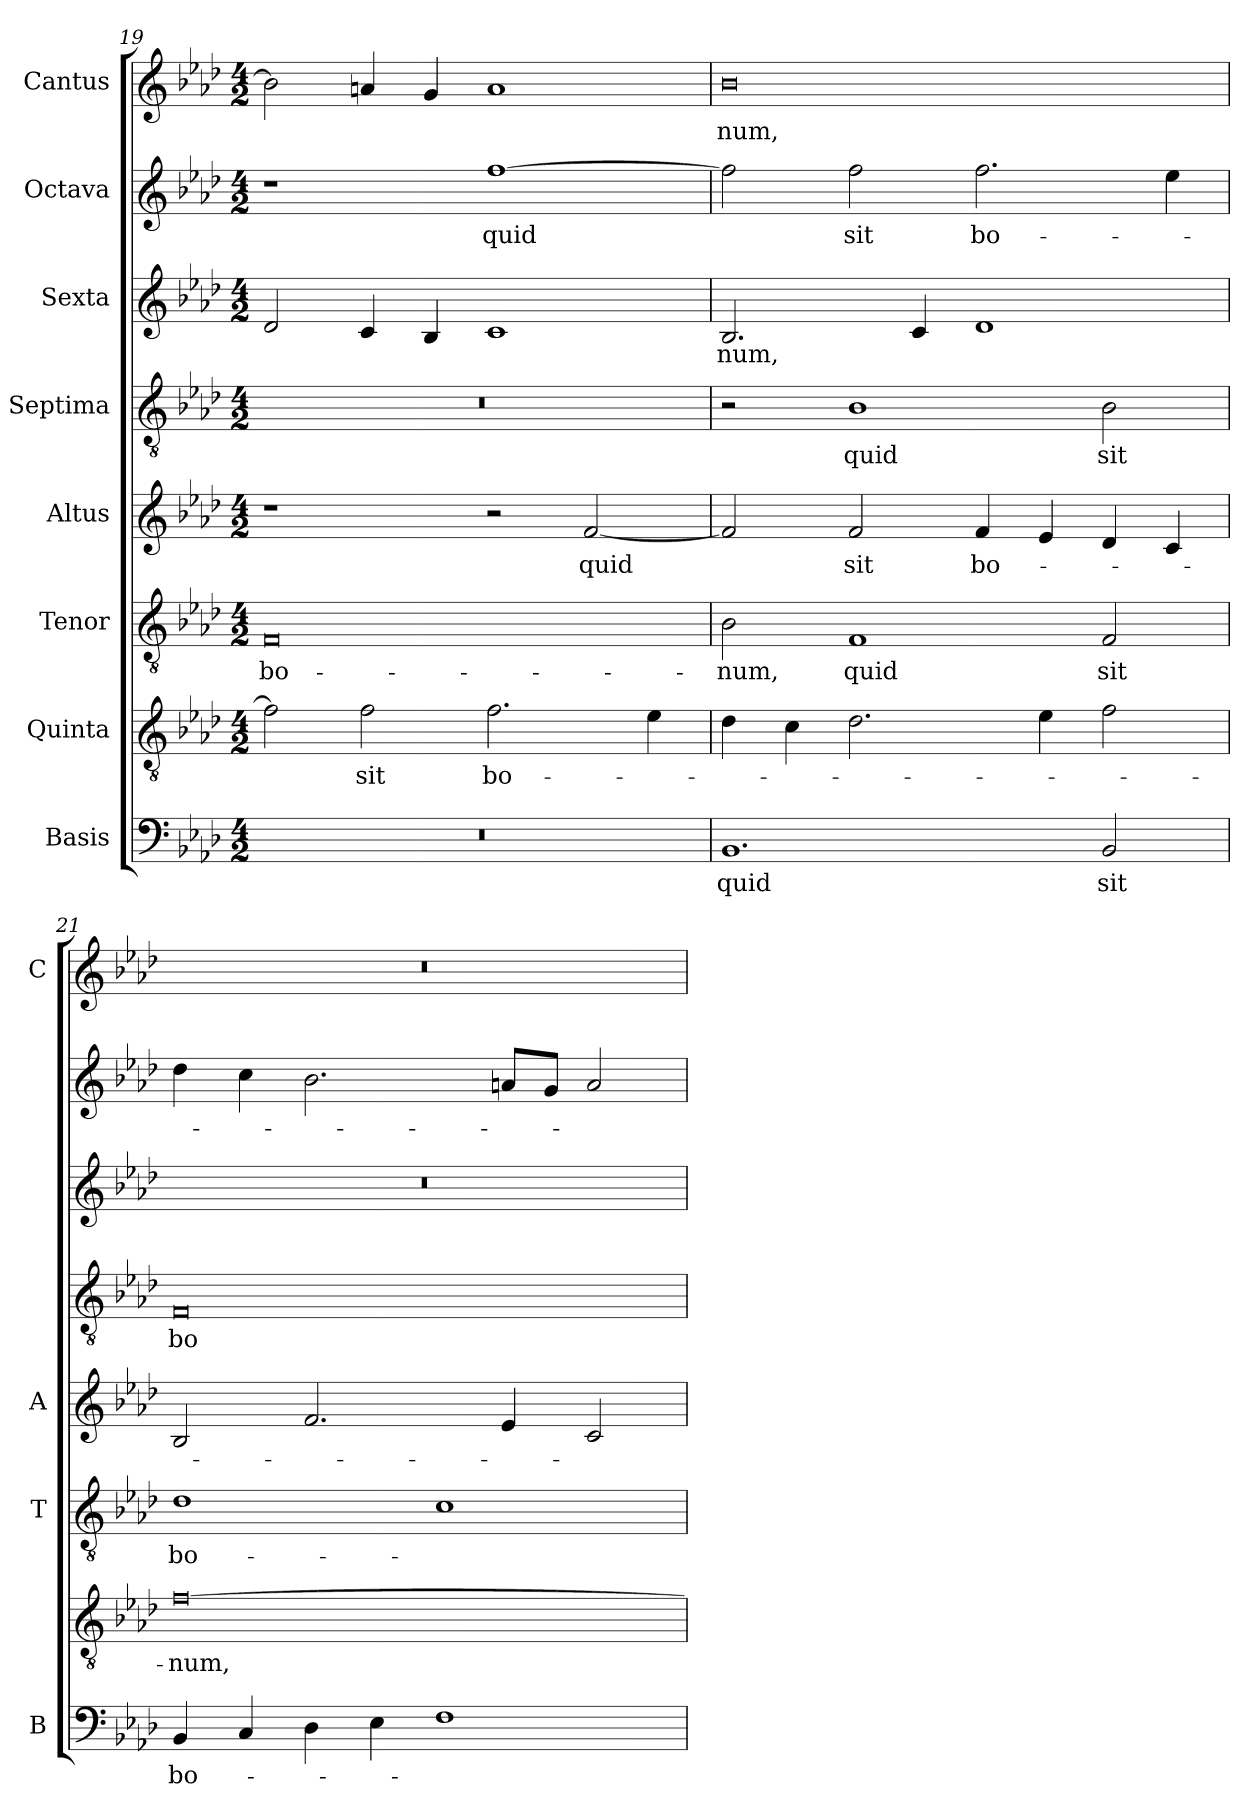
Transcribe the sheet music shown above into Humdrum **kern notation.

**kern	**text	**kern	**text	**kern	**text	**kern	**text	**kern	**text	**kern	**text	**kern	**text	**kern	**text
*part8	*part8	*part7	*part7	*part6	*part6	*part5	*part5	*part4	*part4	*part3	*part3	*part2	*part2	*part1	*part1
*staff8	*staff8	*staff7	*staff7	*staff6	*staff6	*staff5	*staff5	*staff4	*staff4	*staff3	*staff3	*staff2	*staff2	*staff1	*staff1
*I"Basis	*	*I"Quinta	*	*I"Tenor	*	*I"Altus	*	*I"Septima	*	*I"Sexta	*	*I"Octava	*	*I"Cantus	*
*I'B	*	*	*	*I'T	*	*I'A	*	*	*	*	*	*	*	*I'C	*
*clefF4	*	*clefGv2	*	*clefGv2	*	*clefG2	*	*clefGv2	*	*clefG2	*	*clefG2	*	*clefG2	*
*k[b-e-a-d-]	*	*k[b-e-a-d-]	*	*k[b-e-a-d-]	*	*k[b-e-a-d-]	*	*k[b-e-a-d-]	*	*k[b-e-a-d-]	*	*k[b-e-a-d-]	*	*k[b-e-a-d-]	*
*A-:	*	*A-:	*	*A-:	*	*A-:	*	*A-:	*	*A-:	*	*A-:	*	*A-:	*
*M4/2	*	*M4/2	*	*M4/2	*	*M4/2	*	*M4/2	*	*M4/2	*	*M4/2	*	*M4/2	*
=19	=19	=19	=19	=19	=19	=19	=19	=19	=19	=19	=19	=19	=19	=19	=19
!	!	!	!	!	!LO:LY:b	!	!	!	!	!	!	!	!	!	!
0r	.	2f\]	.	0F	bo-	1r	.	0r	.	2d-/	.	1r	.	2b-\]	.
!	!	!	!LO:LY:b	!	!	!	!	!	!	!	!	!	!	!	!
.	.	2f\	sit	.	.	.	.	.	.	4c/	.	.	.	4an/	.
.	.	.	.	.	.	.	.	.	.	4B-/	.	.	.	4g/	.
!	!	!	!LO:LY:b	!	!	!	!	!	!	!	!	!	!LO:LY:b	!	!
.	.	2.f\	bo-	.	.	2r	.	.	.	1c	.	[1ff	quid	1a	.
!	!	!	!	!	!	!	!LO:LY:b	!	!	!	!	!	!	!	!
.	.	.	.	.	.	[2f/	quid	.	.	.	.	.	.	.	.
.	.	4e-\	.	.	.	.	.	.	.	.	.	.	.	.	.
=20	=20	=20	=20	=20	=20	=20	=20	=20	=20	=20	=20	=20	=20	=20	=20
!	!LO:LY:b	!	!	!	!LO:LY:b	!	!	!	!	!	!LO:LY:b	!	!	!	!LO:LY:b
1.BB-	quid	4d-\	.	2B-\	-num,	2f/]	.	2r	.	2.B-/	-num,	2ff\]	.	0b-	-num,
.	.	4c\	.	.	.	.	.	.	.	.	.	.	.	.	.
!	!	!	!	!	!LO:LY:b	!	!LO:LY:b	!	!LO:LY:b	!	!	!	!LO:LY:b	!	!
.	.	2.d-\	.	1F	quid	2f/	sit	1B-	quid	.	.	2ff\	sit	.	.
.	.	.	.	.	.	.	.	.	.	4c/	.	.	.	.	.
!	!	!	!	!	!	!	!LO:LY:b	!	!	!	!	!	!LO:LY:b	!	!
.	.	.	.	.	.	4f/	bo-	.	.	1d-	.	2.ff\	bo-	.	.
.	.	4e-\	.	.	.	4e-/	.	.	.	.	.	.	.	.	.
!	!LO:LY:b	!	!	!	!LO:LY:b	!	!	!	!LO:LY:b	!	!	!	!	!	!
2BB-/	sit	2f\	.	2F/	sit	4d-/	.	2B-\	sit	.	.	.	.	.	.
.	.	.	.	.	.	4c/	.	.	.	.	.	4ee-\	.	.	.
=21	=21	=21	=21	=21	=21	=21	=21	=21	=21	=21	=21	=21	=21	=21	=21
!	!LO:LY:b	!	!LO:LY:b	!	!LO:LY:b	!	!	!	!LO:LY:b	!	!	!	!	!	!
4BB-/	bo-	[0f	-num,	1d-	bo-	2B-/	.	0F	bo-	0r	.	4dd-\	.	0r	.
4C/	.	.	.	.	.	.	.	.	.	.	.	4cc\	.	.	.
4D-\	.	.	.	.	.	2.f/	.	.	.	.	.	2.b-\	.	.	.
4E-\	.	.	.	.	.	.	.	.	.	.	.	.	.	.	.
1F	.	.	.	1c	.	.	.	.	.	.	.	.	.	.	.
.	.	.	.	.	.	4e-/	.	.	.	.	.	8an/L	.	.	.
.	.	.	.	.	.	.	.	.	.	.	.	8g/J	.	.	.
.	.	.	.	.	.	2c/	.	.	.	.	.	2a/	.	.	.
=	=	=	=	=	=	=	=	=	=	=	=	=	=	=	=
*-	*-	*-	*-	*-	*-	*-	*-	*-	*-	*-	*-	*-	*-	*-	*-
